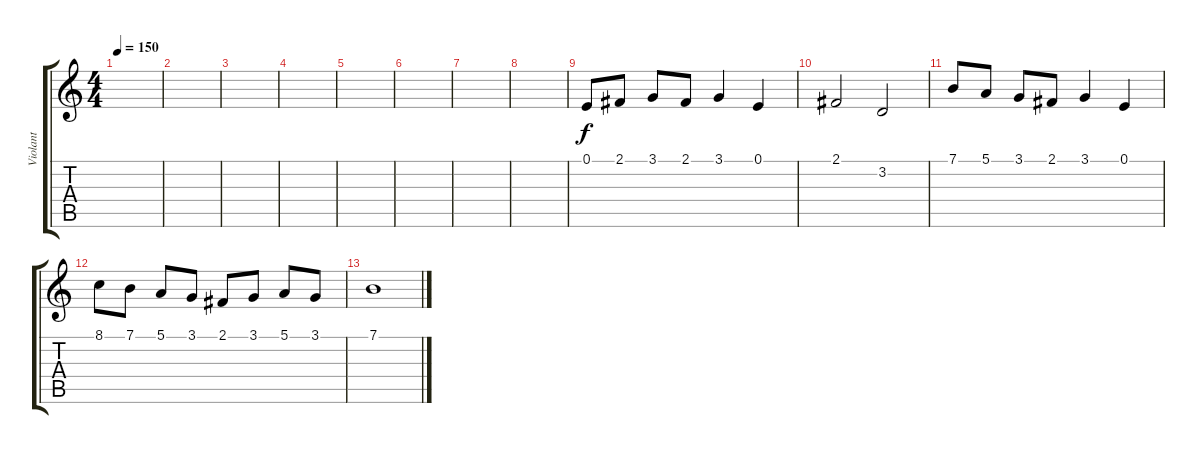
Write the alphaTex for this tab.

\track ("Violant" "Violant") {instrument viola}
\staff {score tabs}
\tuning (E4 B3 G3 D3 A2 E2) {hide}
\ts (4 4)
\tempo 150
\clef g2
\ks c
|
|
|
|
|
|
|
|
0.1.8 2.1.8 3.1.8 2.1.8 3.1.4 0.1.4 |
2.1.2 3.2.2 |
7.1.8 5.1.8 3.1.8 2.1.8 3.1.4 0.1.4 |
8.1.8 7.1.8 5.1.8 3.1.8 2.1.8 3.1.8 5.1.8 3.1.8 |
7.1.1
